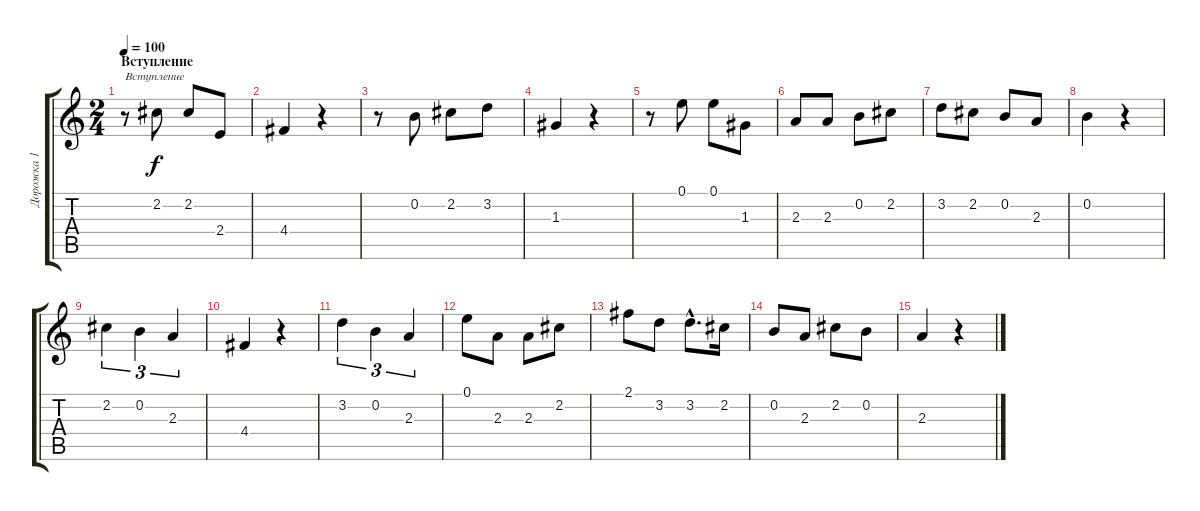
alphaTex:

\track ("Дорожка 1" "Дорожка 1") {instrument distortionguitar}
\staff {score tabs}
\tuning (E4 B3 G3 D3 A2 E2) {hide}
\ts (2 4)
\section ("" "Вступление")
\tempo 100
\clef g2
\ks c
r.8{txt "Вступление" dy f instrument distortionguitar} 2.2.8 2.2.8 2.4.8 |
4.4.4 r.4 |
r.8 0.2.8 2.2.8 3.2.8 |
1.3.4 r.4 |
r.8 0.1.8 0.1.8 1.3.8 |
2.3.8 2.3.8 0.2.8 2.2.8 |
3.2.8 2.2.8 0.2.8 2.3.8 |
0.2.4 r.4 |
2.2.4{tu (3 2)} 0.2.4{tu (3 2)} 2.3.4{tu (3 2)} |
4.4.4 r.4 |
3.2.4{tu (3 2)} 0.2.4{tu (3 2)} 2.3.4{tu (3 2)} |
0.1.8 2.3.8 2.3.8 2.2.8 |
2.1.8 3.2.8 3.2{hac}.8{d} 2.2.16 |
0.2.8 2.3.8 2.2.8 0.2.8 |
2.3.4 r.4
